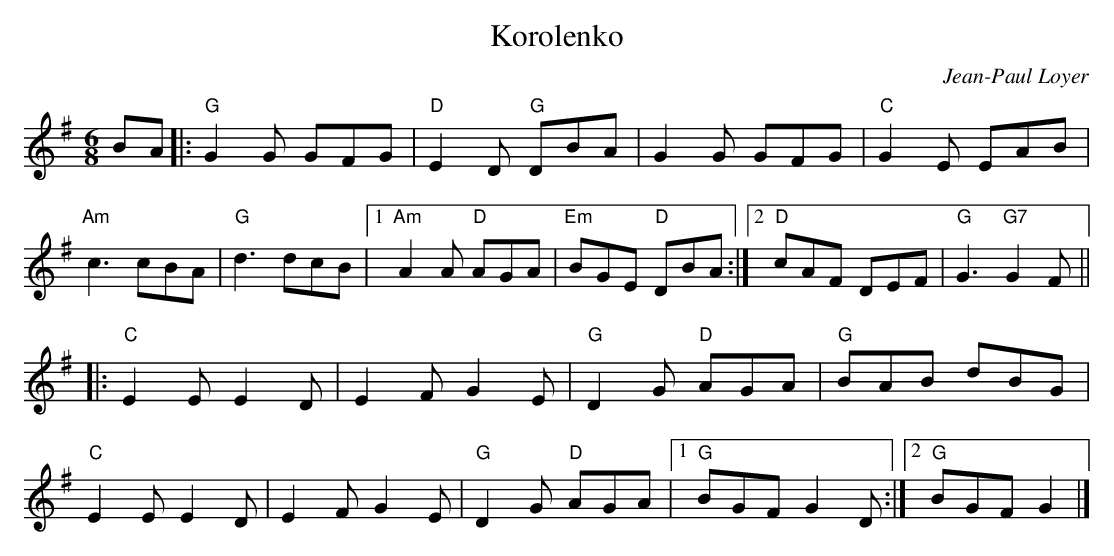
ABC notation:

X:1
T: Korolenko
C: Jean-Paul Loyer
M: 6/8
L: 1/8
K: G
BA|:"G"G2G GFG|"D"E2D "G"DBA|G2G GFG | "C"G2E EAB |
"Am"c3cBA | "G"d3dcB |1 "Am"A2A "D"AGA | "Em"BGE  "D"DBA :|2"D"cAF DEF|"G"G3 "G7" G2F ||
|:"C"E2E E2D | E2F G2E |"G"D2G "D"AGA|"G"BAB dBG|
"C"E2E E2D|E2F G2E|"G"D2G "D"AGA |1 "G"BGF G2D :|2 "G"BGF G2 |]
